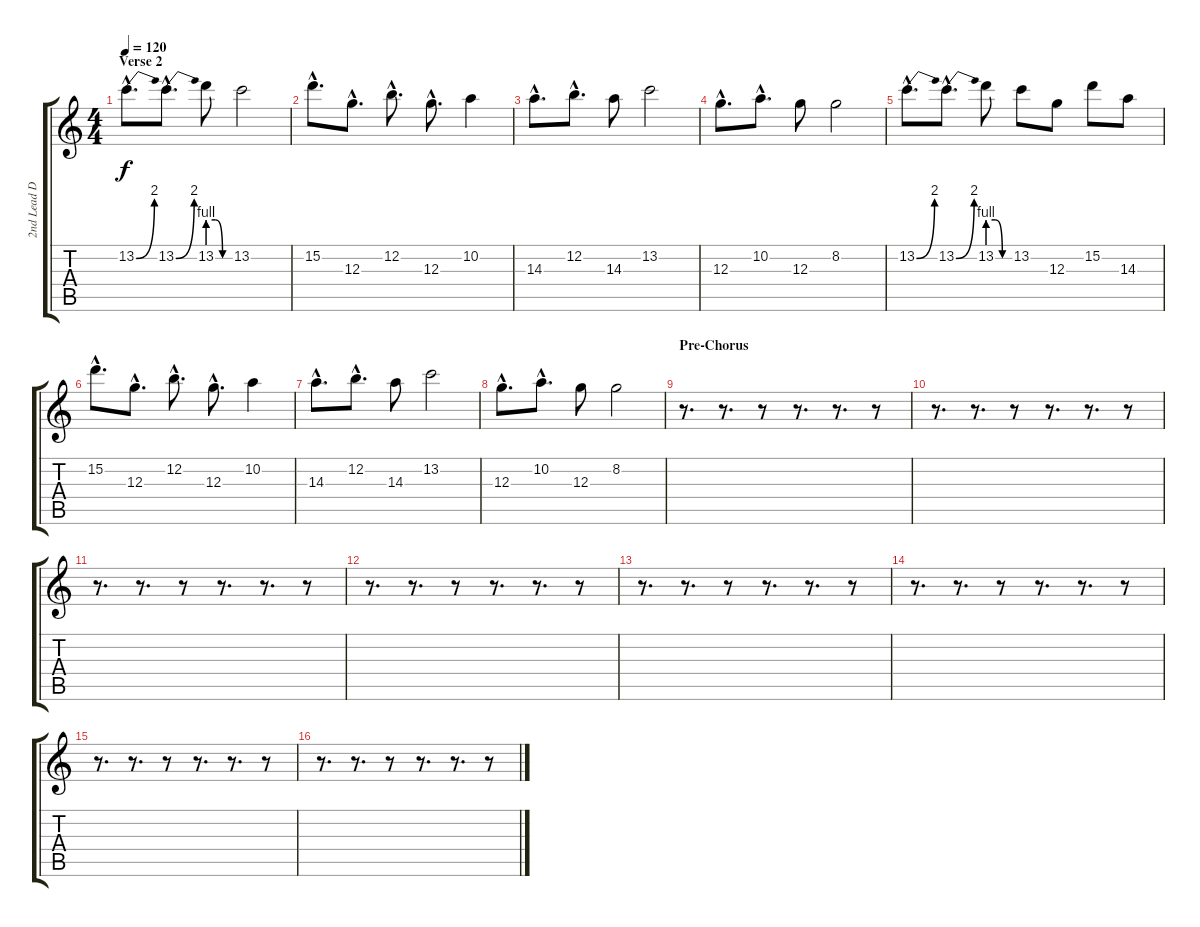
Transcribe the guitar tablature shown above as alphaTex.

\track ("2nd Lead Distortion Guitar" "2nd Lead D") {instrument distortionguitar}
\staff {score tabs}
\tuning (E4 B3 G3 D3 A2 D2) {hide}
\ts (4 4)
\section ("" "Verse 2")
\tempo 120
\clef g2
\ks c
13.2{be (bend 0 0 60 8) hac}.8{d dy f} 13.2{be (bend 0 0 60 8) hac}.8{d} 13.2{be (custom 0 4 20 4 40 0 60 0)}.8 13.2.2 |
15.2{hac}.8{d} 12.3{hac}.8{d} 12.2{hac}.8{d} 12.3{hac}.8{d} 10.2.4 |
14.3{hac}.8{d} 12.2{hac}.8{d} 14.3.8 13.2.2 |
12.3{hac}.8{d} 10.2{hac}.8{d} 12.3.8 8.2.2 |
13.2{be (bend 0 0 60 8) hac}.8{d} 13.2{be (bend 0 0 60 8) hac}.8{d} 13.2{be (custom 0 4 20 4 40 0 60 0)}.8 13.2.8 12.3.8 15.2.8 14.3.8 |
15.2{hac}.8{d} 12.3{hac}.8{d} 12.2{hac}.8{d} 12.3{hac}.8{d} 10.2.4 |
14.3{hac}.8{d} 12.2{hac}.8{d} 14.3.8 13.2.2 |
12.3{hac}.8{d} 10.2{hac}.8{d} 12.3.8 8.2.2 |
\section ("" "Pre-Chorus")
r.8{d} r.8{d} r.8 r.8{d} r.8{d} r.8 |
r.8{d} r.8{d} r.8 r.8{d} r.8{d} r.8 |
r.8{d} r.8{d} r.8 r.8{d} r.8{d} r.8 |
r.8{d} r.8{d} r.8 r.8{d} r.8{d} r.8 |
r.8{d} r.8{d} r.8 r.8{d} r.8{d} r.8 |
r.8{d} r.8{d} r.8 r.8{d} r.8{d} r.8 |
r.8{d} r.8{d} r.8 r.8{d} r.8{d} r.8 |
r.8{d} r.8{d} r.8 r.8{d} r.8{d} r.8
